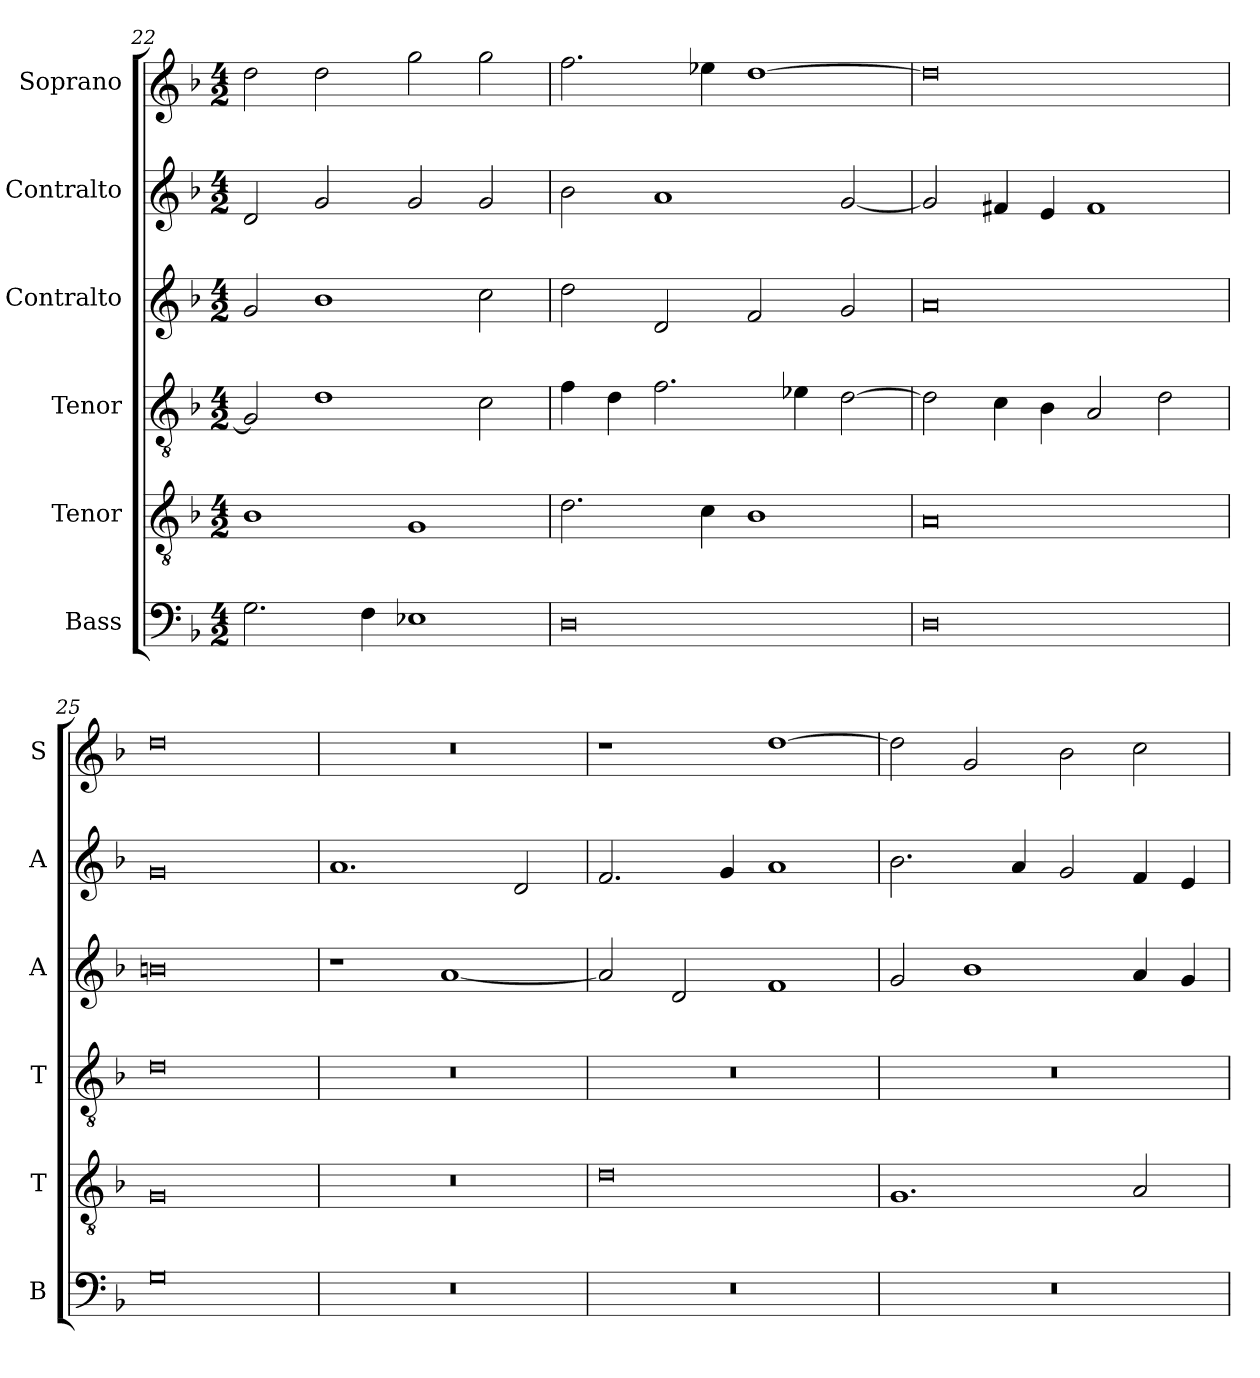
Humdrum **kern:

**kern	**kern	**kern	**kern	**kern	**kern
*part6	*part5	*part4	*part3	*part2	*part1
*staff6	*staff5	*staff4	*staff3	*staff2	*staff1
*I"Bass	*I"Tenor	*I"Tenor	*I"Contralto	*I"Contralto	*I"Soprano
*I'B	*I'T	*I'T	*I'A	*I'A	*I'S
*clefF4	*clefGv2	*clefGv2	*clefG2	*clefG2	*clefG2
*k[b-]	*k[b-]	*k[b-]	*k[b-]	*k[b-]	*k[b-]
*G:dor	*G:dor	*G:dor	*G:dor	*G:dor	*G:dor
*M4/2	*M4/2	*M4/2	*M4/2	*M4/2	*M4/2
=22	=22	=22	=22	=22	=22
2.G	1B-	2G]	2g	2d	2dd
.	.	1d	1b-	2g	2dd
4F	.	.	.	.	.
1E-X	1G	.	.	2g	2gg
.	.	2c	2cc	2g	2gg
=23	=23	=23	=23	=23	=23
0D	2.d	4f	2dd	2b-	2.ff
.	.	4d	.	.	.
.	.	2.f	2d	1a	.
.	4c	.	.	.	4ee-X
.	1B-	.	2f	.	[1dd
.	.	4e-X	.	.	.
.	.	[2d	2g	[2g	.
=24	=24	=24	=24	=24	=24
0D	0A	2d]	0a	2g]	0dd]
.	.	4c	.	4f#X	.
.	.	4B-	.	4e	.
.	.	2A	.	1f#	.
.	.	2d	.	.	.
=25	=25	=25	=25	=25	=25
0G	0G	0d	0bn	0g	0dd
=26	=26	=26	=26	=26	=26
0r	0r	0r	1r	1.a	0r
.	.	.	[1a	.	.
.	.	.	.	2d	.
=27	=27	=27	=27	=27	=27
0r	0d	0r	2a]	2.f	1r
.	.	.	2d	.	.
.	.	.	.	4g	.
.	.	.	1f	1a	[1dd
=28	=28	=28	=28	=28	=28
0r	1.G	0r	2g	2.b-	2dd]
.	.	.	1b-	.	2g
.	.	.	.	4a	.
.	.	.	.	2g	2b-
.	2A	.	4a	4f	2cc
.	.	.	4g	4e	.
=	=	=	=	=	=
*-	*-	*-	*-	*-	*-
